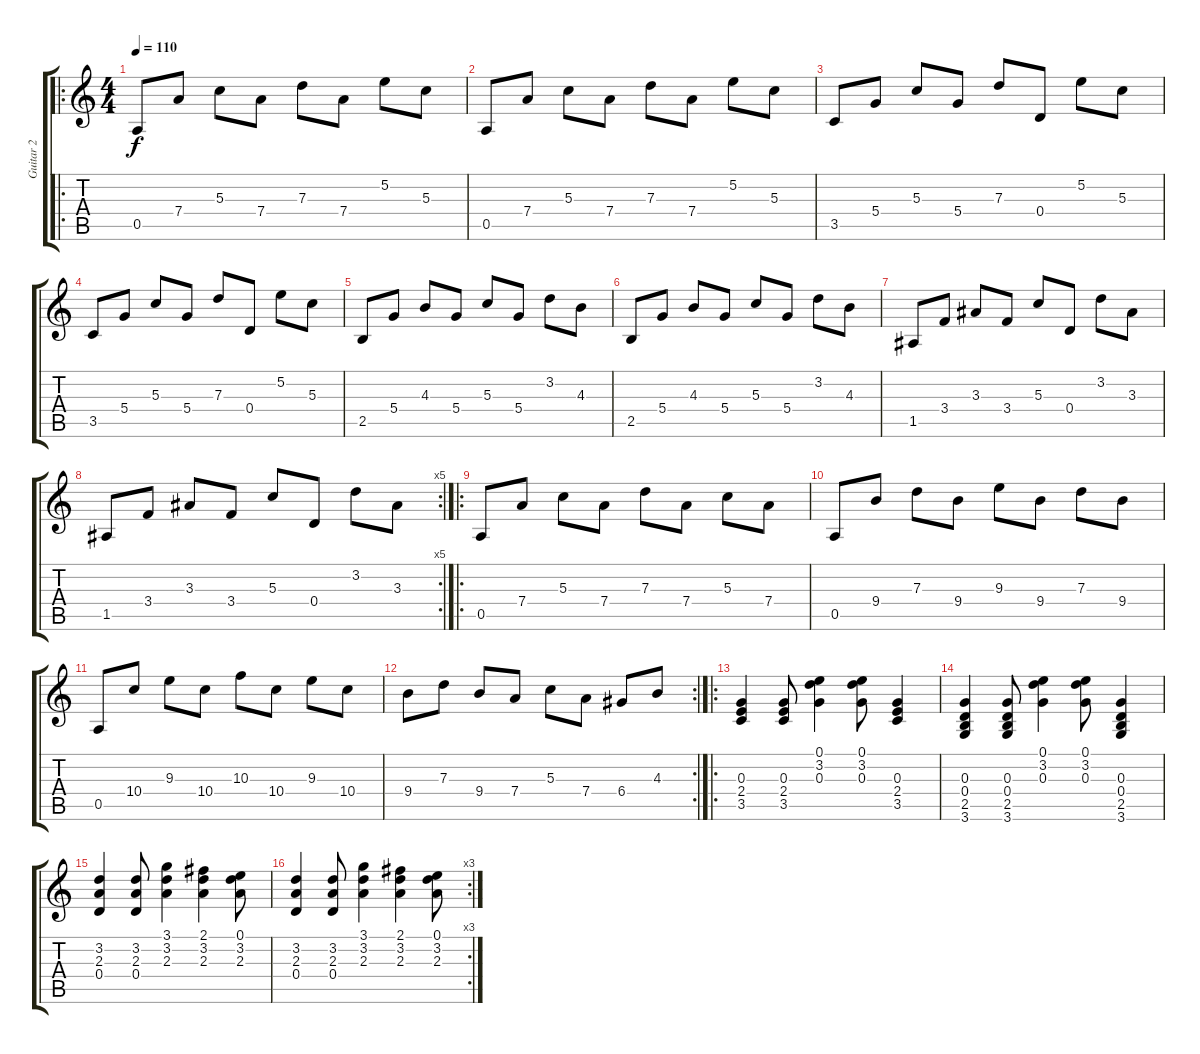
\track ("Guitar 2" "Guitar 2") {instrument acousticguitarnylon}
\staff {score tabs}
\tuning (E4 B3 G3 D3 A2 E2) {hide}
\ro
\ts (4 4)
\tempo 110
\clef g2
\ks c
0.5.8{dy f instrument acousticguitarnylon} 7.4.8 5.3.8 7.4.8 7.3.8 7.4.8 5.2.8 5.3.8 |
0.5.8 7.4.8 5.3.8 7.4.8 7.3.8 7.4.8 5.2.8 5.3.8 |
3.5.8 5.4.8 5.3.8 5.4.8 7.3.8 0.4.8 5.2.8 5.3.8 |
3.5.8 5.4.8 5.3.8 5.4.8 7.3.8 0.4.8 5.2.8 5.3.8 |
2.5.8 5.4.8 4.3.8 5.4.8 5.3.8 5.4.8 3.2.8 4.3.8 |
2.5.8 5.4.8 4.3.8 5.4.8 5.3.8 5.4.8 3.2.8 4.3.8 |
1.5.8 3.4.8 3.3.8 3.4.8 5.3.8 0.4.8 3.2.8 3.3.8 |
\rc 5
1.5.8 3.4.8 3.3.8 3.4.8 5.3.8 0.4.8 3.2.8 3.3.8 |
\ro
0.5.8 7.4.8 5.3.8 7.4.8 7.3.8 7.4.8 5.3.8 7.4.8 |
0.5.8 9.4.8 7.3.8 9.4.8 9.3.8 9.4.8 7.3.8 9.4.8 |
0.5.8 10.4.8 9.3.8 10.4.8 10.3.8 10.4.8 9.3.8 10.4.8 |
\rc 2
9.4.8 7.3.8 9.4.8 7.4.8 5.3.8 7.4.8 6.4.8 4.3.8 |
\ro
(0.3 2.4 3.5).4 (0.3 2.4 3.5).8 (0.1 3.2 0.3).4 (0.1 3.2 0.3).8 (0.3 2.4 3.5).4 |
(0.3 0.4 2.5 3.6).4 (0.3 0.4 2.5 3.6).8 (0.1 3.2 0.3).4 (0.1 3.2 0.3).8 (0.3 0.4 2.5 3.6).4 |
(3.2 2.3 0.4).4 (3.2 2.3 0.4).8 (3.1 3.2 2.3).4 (2.1 3.2 2.3).4 (0.1 3.2 2.3).8 |
\rc 3
(3.2 2.3 0.4).4 (3.2 2.3 0.4).8 (3.1 3.2 2.3).4 (2.1 3.2 2.3).4 (0.1 3.2 2.3).8
